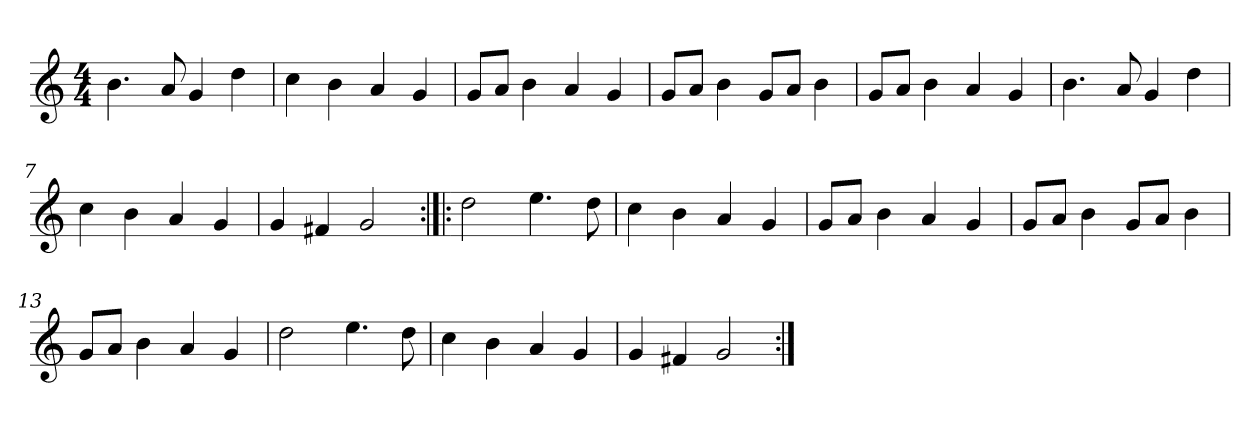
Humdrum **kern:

**kern
*part1
*staff1
*clefG2
*k[]
*M4/4
=1
4.b\
8a/
4g/
4dd\
=2
4cc\
4b\
4a/
4g/
=3
8g/L
8a/J
4b\
4a/
4g/
=4
8g/L
8a/J
4b\
8g/L
8a/J
4b\
=5
8g/L
8a/J
4b\
4a/
4g/
=6
4.b\
8a/
4g/
4dd\
=7
4cc\
4b\
4a/
4g/
=8
4g/
4f#X/
2g/
=9:|!|:
2dd\
4.ee\
8dd\
!!LO:LB:g=z
=10
4cc\
4b\
4a/
4g/
=11
8g/L
8a/J
4b\
4a/
4g/
=12
8g/L
8a/J
4b\
8g/L
8a/J
4b\
=13
8g/L
8a/J
4b\
4a/
4g/
=14
2dd\
4.ee\
8dd\
=15
4cc\
4b\
4a/
4g/
=16
4g/
4f#X/
2g/
=:|!
*-
